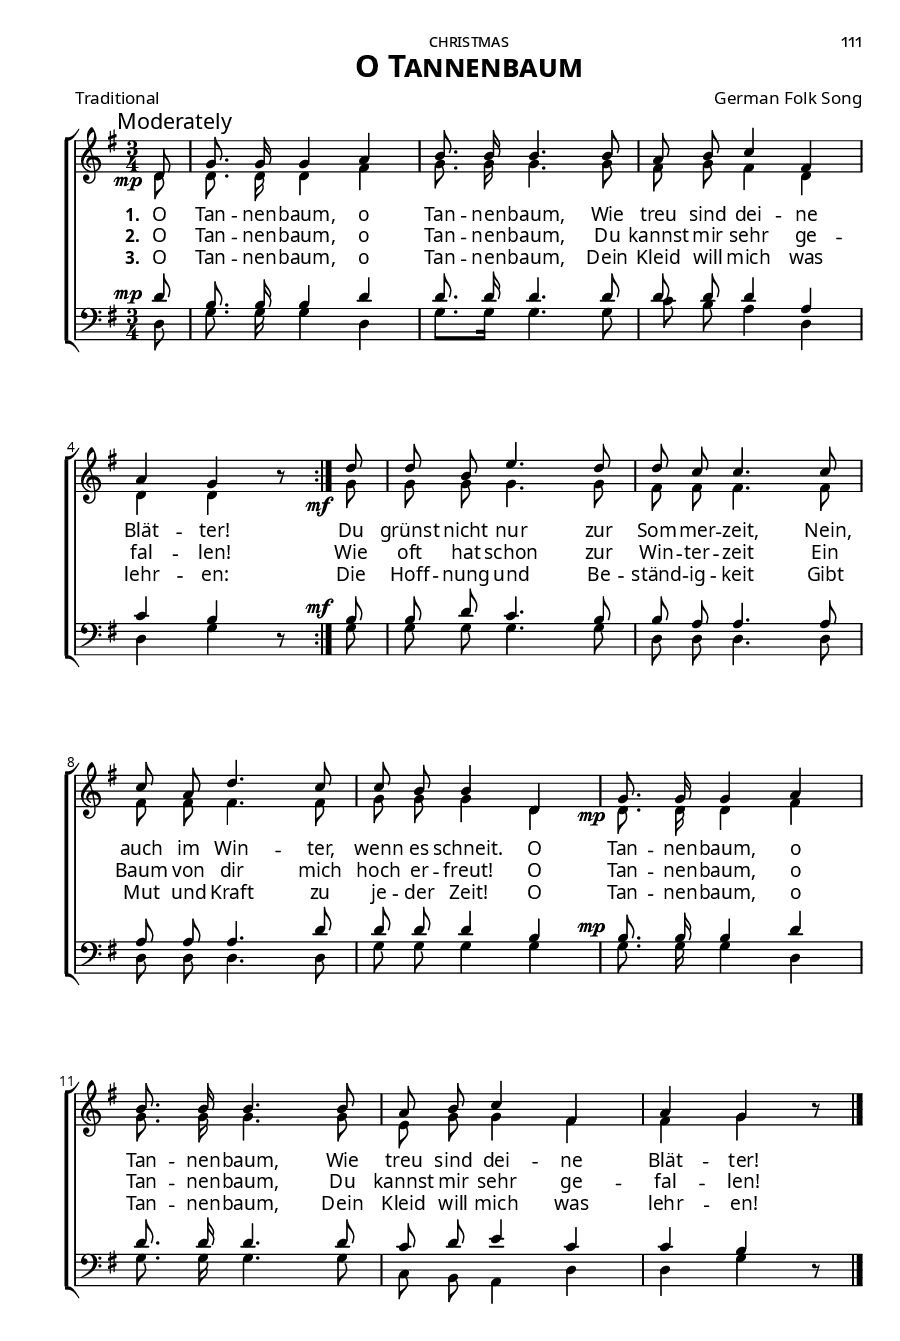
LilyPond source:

\version "2.14.2"
\include "util.ly"
\header {
  title = \markup{\override #'(font-name . "Garamond Premier Pro Semibold"){ \abs-fontsize #15 \smallCapsOldStyle"O Tannenbaum"}}
  poet = \markup\oldStyleNum"Traditional"
  composer = \markup\oldStyleNum"German Folk Song"
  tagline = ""
}
\paper {
  paper-height = 9\in
  paper-width = 6\in
  indent = 0\in
  %system-system-spacing = #'((basic-distance . 10) (padding . 0))
  %system-system-spacing =
  %  #'((basic-distance . 0)
  %     (minimum-distance . 0)
  %     (padding . -0.35)
  %     (stretchability . 100))
  ragged-last-bottom = ##f
  ragged-bottom = ##f
  two-sided = ##t
  inner-margin = 0.5\in
  outer-margin = 0.25\in
  top-margin = 0.25\in
  bottom-margin = 0.25\in
  first-page-number = #111
  print-first-page-number = ##t
  headerLine = \markup{\override #'(font-name . "Garamond Premier Pro") \smallCapsOldStyle"christmas"}
  oddHeaderMarkup = \markup\fill-line{
     \override #'(font-name . "Garamond Premier Pro")\abs-fontsize #8.5
     \combine 
        \fill-line{"" \on-the-fly #print-page-number-check-first
        \oldStylePageNum""
        }
        \fill-line{\headerLine}
  }
  evenHeaderMarkup = \markup {
     \override #'(font-name . "Garamond Premier Pro")\abs-fontsize #8.5
     \combine
        \on-the-fly #print-page-number-check-first
        \oldStylePageNum""
        \fill-line{\headerLine}
  }
}
#(set-global-staff-size 15) \paper{ #(define fonts (make-pango-font-tree "GoudyOlSt BT" "Garamond Premier Pro" "Garamond Premier Pro" (/ 15 20))) }
global = {
  \key g \major
  \time 3/4
  \override DynamicLineSpanner #'staff-padding = #0.0
  \override DynamicLineSpanner #'Y-extent = #'(1 . 1)
  \override DynamicText #'X-offset = #-5
}

sopMusic = \relative c' {
  \once \override Score.RehearsalMark #'self-alignment-X = #LEFT
  \mark "Moderately"
  \partial 8 d8_\mp |
  g8.\noBeam g16 g4 a |
  b8.\noBeam b16 b4. b8 |
  a8\noBeam b c4 fis, | \break
  
  \partial 8*5 a g b8\rest \bar ":|"
  \partial 8 d8_\mf |
  d\noBeam b e4. d8 |
  d\noBeam c c4. c8 | \break
  
  c8\noBeam a d4. c8 |
  c\noBeam b b4 d, |
  g8.\noBeam_\mp g16 g4 a | \break
  
  b8.\noBeam b16 b4. b8 |
  a\noBeam b c4 fis, |
  \partial 8*5 a4 g b8\rest \bar "|."
}
sopWords = \lyricmode {
  
}

altoMusic = \relative c' {
  d8 |
  d8.\noBeam d16 d4 fis |
  g8.\noBeam g16 g4. g8 |
  fis8\noBeam g fis4 d |
  
  d d s8 |
  g8 |
  g\noBeam g g4. g8 |
  fis8\noBeam fis fis4. fis8 |
  
  fis\noBeam fis fis4. fis8 |
  g\noBeam g g4 d |
  d8.\noBeam d16 d4 fis |
  
  g8.\noBeam g16 g4. g8 |
  e\noBeam g g4 fis |
  fis g s8 \bar "|."
}
altoWords = \lyricmode {  
  \dropLyricsV
  \set stanza = #"1. "
  O Tan -- nen -- baum, o Tan -- nen -- baum,
  Wie treu sind dei -- ne Blät -- ter!
  Du grünst nicht nur zur Som -- mer -- zeit,
  Nein, auch im Win -- ter, wenn es schneit.
  O Tan -- nen -- baum, o Tan -- nen -- baum,
  Wie treu sind dei -- ne Blät -- ter!
}
altoWordsII = \lyricmode {
  \dropLyricsV
  \set stanza = #"2. "
  O Tan -- nen -- baum, o Tan -- nen -- baum,
  Du kannst mir sehr ge -- fal -- len!
  Wie oft hat schon zur Win -- ter -- zeit
  Ein Baum von dir mich hoch er -- freut!
  O Tan -- nen -- baum, o Tan -- nen -- baum,
  Du kannst mir sehr ge -- fal -- len!
}
altoWordsIII = \lyricmode {
  \dropLyricsV
  \set stanza = #"3. "
  O Tan -- nen -- baum, o Tan -- nen -- baum,
  Dein Kleid will mich was lehr -- en:
  Die Hoff -- nung und Be -- ständ -- ig -- keit
  Gibt Mut und Kraft zu je -- der Zeit!
  O Tan -- nen -- baum, o Tan -- nen -- baum,
  Dein Kleid will mich was lehr -- en!
}
altoWordsIV = \lyricmode {
  \set stanza = #"4. "
}
altoWordsV = \lyricmode {
}

tenorMusic = \relative c' {
  d8^\mp |
  b8.\noBeam b16 b4 d |
  d8.\noBeam d16 d4. d8 |
  d\noBeam d d4 a |
  
  c b s8 |
  b8^\mf |
  b\noBeam d c4. b8 |
  b\noBeam a a4. a8 |
  
  a\noBeam a a4. d8 |
  d\noBeam d d4 b |
  b8.\noBeam^\mp b16 b4 d |
  
  d8.\noBeam d16 d4. d8 |
  c\noBeam d e4 c |
  c b s8 \bar "|."
}
tenorWords = \lyricmode {

}

bassMusic = \relative c {
  d8 |
  g8.\noBeam g16 g4 d |
  g8. g16 g4. g8 |
  c8\noBeam b8\noBeam a4 d, |
  
  d g d8\rest |
  g |
  g\noBeam g g4. g8 |
  d\noBeam d d4. d8 |
  
  d\noBeam d d4. d8 |
  g\noBeam g g4 g |
  g8.\noBeam g16 g4 d |
  
  g8.\noBeam g16 g4. g8 |
  c,\noBeam b a4 d |
  d g d8\rest \bar "|."
}
bassWords = \lyricmode {

}

\score {
  <<
   \new ChoirStaff <<
%    \new Lyrics = sopranos \with { \override VerticalAxisGroup #'nonstaff-relatedstaff-spacing = #'((basic-distance . 1)) }
    \new Staff = women <<
      \new Voice = "sopranos" { \voiceOne << \global \sopMusic >> }
      \new Voice = "altos" { \voiceTwo << \global \altoMusic >> }
    >>
    \new Lyrics \with { alignAboveContext = #"women" \override VerticalAxisGroup #'nonstaff-relatedstaff-spacing = #'((basic-distance . 1))} \lyricsto "sopranos" \sopWords
    \new Lyrics = "altosV"  \with { alignBelowContext = #"women" } \lyricsto "sopranos" \altoWordsV
    \new Lyrics = "altosIV"  \with { alignBelowContext = #"women" } \lyricsto "sopranos" \altoWordsIV
    \new Lyrics = "altosIII"  \with { alignBelowContext = #"women" } \lyricsto "sopranos" \altoWordsIII
    \new Lyrics = "altosII"  \with { alignBelowContext = #"women" } \lyricsto "sopranos" \altoWordsII
    \new Lyrics = "altos"  \with { alignBelowContext = #"women" } \lyricsto "sopranos" \altoWords
   \new Staff = men <<
      \clef bass
      \new Voice = "tenors" { \voiceOne << \global \tenorMusic >> }
      \new Voice = "basses" { \voiceTwo << \global \bassMusic >> }
    >>
    \new Lyrics \with { alignAboveContext = #"men" \override VerticalAxisGroup #'nonstaff-relatedstaff-spacing = #'((basic-distance . 1)) } \lyricsto "tenors" \tenorWords
    \new Lyrics \with { alignBelowContext = #"men" \override VerticalAxisGroup #'nonstaff-relatedstaff-spacing = #'((basic-distance . 1)) } \lyricsto "basses" \bassWords
  >>
%    \new PianoStaff << \new Staff { \new Voice { \pianoRH } } \new Staff { \clef "bass" \pianoLH } >>
  >>
  \layout {
    \context {
      \Score
      %\override SpacingSpanner #'base-shortest-duration = #(ly:make-moment 1 8)
      %\override SpacingSpanner #'common-shortest-duration = #(ly:make-moment 1 4)
    }
    \context {
      % Remove all empty staves
      % \Staff \RemoveEmptyStaves \override VerticalAxisGroup #'remove-first = ##t
    }
    \context {
      \Lyrics
      \override LyricText #'X-offset = #center-on-word
    }
  }
  \midi {
    \tempo 4 = 90
    \set Staff.midiInstrument = "flute"
  
    \context {
      \Voice
      \remove "Dynamic_performer"
    }
  }
}
